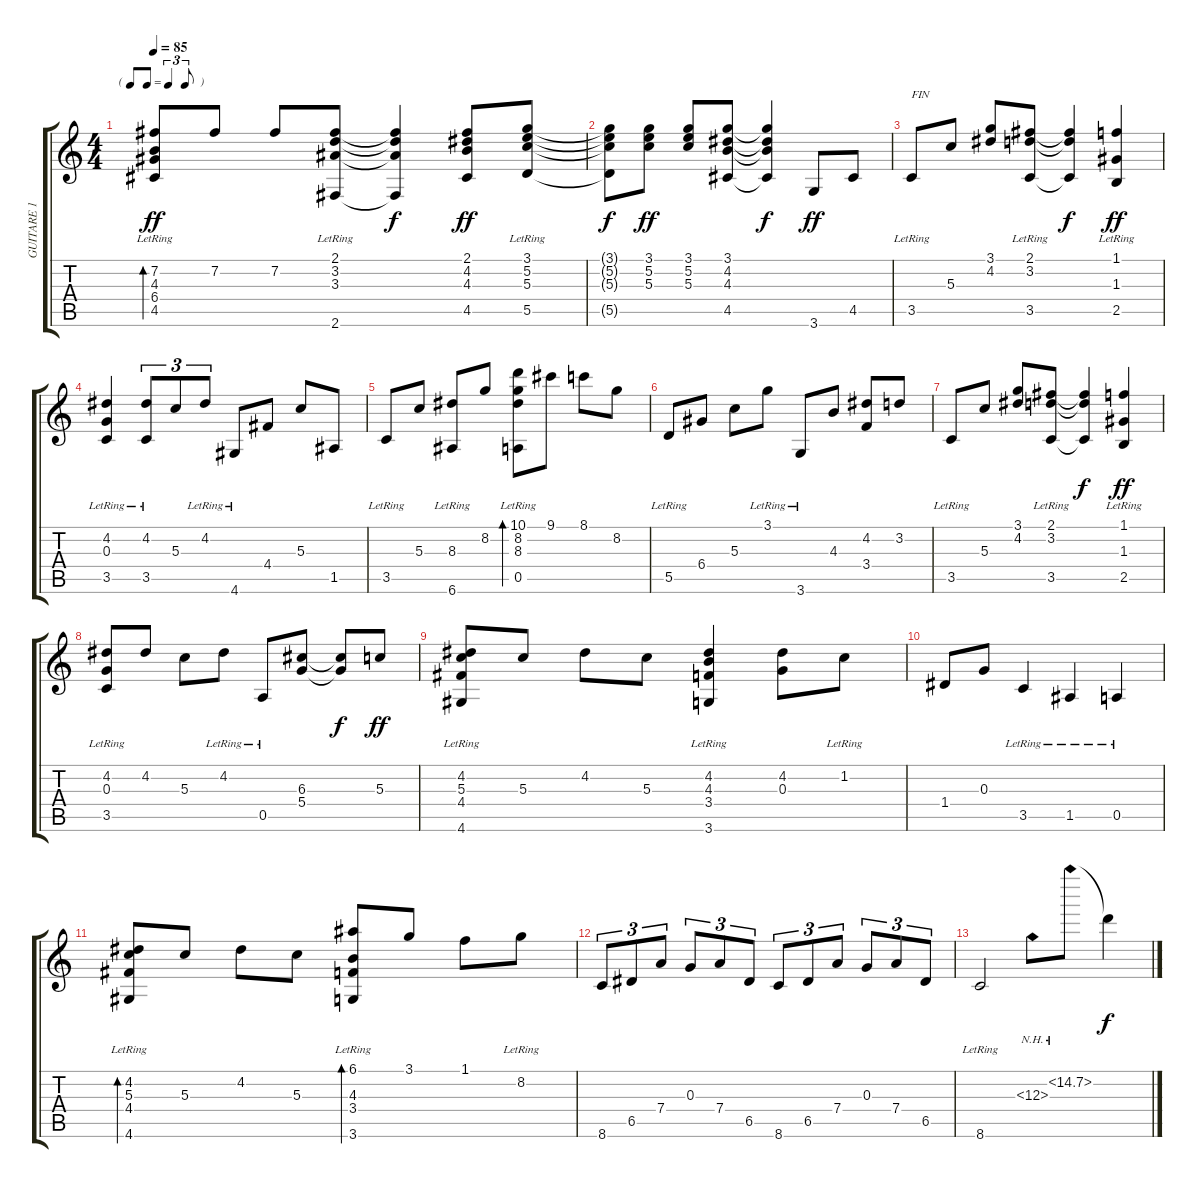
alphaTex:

\track ("GUITARE 1" "GUITARE 1") {instrument acousticguitarsteel}
\staff {score tabs}
\tuning (E4 B3 G3 D3 A2 E2) {hide}
\ts (4 4)
\tf triplet8th
\tempo 85
\clef g2
\ks c
(7.2 4.3 6.4 4.5{lr}).8{bd 120 dy ff} 7.2.8 7.2.8 (2.1 3.2 3.3{lr} 2.6{lr}).8 (2.1{t} 3.2{t} 3.3{t} 2.6{t}).4{dy f} (2.1 4.2 4.3 4.5).8{dy ff} (3.1 5.2 5.3 5.5{lr}).8 |
(3.1{t} 5.2{t} 5.3{t} 5.5{t}).8{dy f} (3.1 5.2 5.3).8{dy ff} (3.1 5.2 5.3).8 (3.1 4.2 4.3 4.5).8 (3.1{t} 4.2{t} 4.3{t} 4.5{t}).4{dy f} 3.6.8{dy ff} 4.5.8 |
3.5{lr}.8{txt "FIN"} 5.3.8 (3.1 4.2).8 (2.1 3.2 3.5{lr}).8 (2.1{t} 3.2{t} 3.5{t}).4{dy f} (1.1 1.3 2.5{lr}).4{dy ff} |
(4.2 0.3 3.5{lr}).4 (4.2 3.5{lr}).8{tu (3 2)} 5.3.8{tu (3 2)} 4.2{lr}.8{tu (3 2)} 4.6{lr}.8 4.4.8 5.3.8 1.5.8 |
3.5{lr}.8 5.3.8 (8.3 6.6{lr}).8 8.2.8 (10.1 8.2{lr} 8.3{lr} 0.5{lr}).8{bd 120} 9.1.8 8.1.8 8.2.8 |
5.5{lr}.8 6.4.8 5.3.8 3.1{lr}.8 3.6{lr}.8 4.3.8 (4.2 3.4).8 3.2.8 |
3.5{lr}.8 5.3.8 (3.1 4.2).8 (2.1{lr} 3.2{lr} 3.5{lr}).8 (2.1{t} 3.2{t} 3.5{t}).4{dy f} (1.1 1.3 2.5{lr}).4{dy ff} |
(4.2 0.3 3.5{lr}).8 4.2.8 5.3.8 4.2{lr}.8 0.5{lr}.8 (6.3 5.4).8 (6.3{t} 5.4{t}).8{dy f} 5.3.8{dy ff} |
(4.2 5.3 4.4 4.6{lr}).8 5.3.8 4.2.8 5.3.8 (4.2 4.3 3.4 3.6{lr}).4 (4.2 0.3).8 1.2{lr}.8 |
1.4.8 0.3.8 3.5{lr}.4 1.5{lr}.4 0.5{lr}.4 |
(4.2 5.3 4.4 4.6{lr}).8{bd 120} 5.3.8 4.2.8 5.3.8 (6.1 4.3 3.4 3.6{lr}).8{bd 120} 3.1.8 1.1.8 8.2{lr}.8 |
8.6.8{tu (3 2)} 6.5.8{tu (3 2)} 7.4.8{tu (3 2)} 0.3.8{tu (3 2)} 7.4.8{tu (3 2)} 6.5.8{tu (3 2)} 8.6.8{tu (3 2)} 6.5.8{tu (3 2)} 7.4.8{tu (3 2)} 0.3.8{tu (3 2)} 7.4.8{tu (3 2)} 6.5.8{tu (3 2)} |
8.6{lr}.2 12.3{nh}.8 15.2{nh}.8 15.2{t}.4{dy f}
